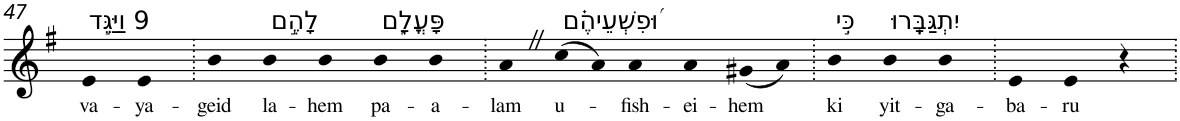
**kern	**text
*part1	*part1
*staff1	*staff1
*I"Piano	*
*I'Pno	*
!!LO:PB:g=z
*clefG2	*
*k[f#]	*
*G:	*
=47	=47
!LO:TX:a:t=9 וַיַּגֵּ֣ד	!
!	!LO:LY:b
4e	va-
!	!LO:LY:b
4e	-ya-
=48.	=48.
!	!LO:LY:b
4b	-geid
!LO:TX:a:t=לָהֶ֣ם	!
!	!LO:LY:b
4b	la-
!	!LO:LY:b
4b	-hem
!LO:TX:a:t=פָּעֳלָ֑ם	!
!	!LO:LY:b
4b	pa-
!	!LO:LY:b
4b	-a-
=49.	=49.
!	!LO:LY:b
4aZ	-lam
!LO:TX:a:t=וּ֝פִשְׁעֵיהֶ֗ם	!
!	!LO:LY:b
(8cc	u-
8a)	.
!	!LO:LY:b
4a	-fish-
!	!LO:LY:b
4a	-ei-
!	!LO:LY:b
(8g#X	-hem
8a)	.
=50.	=50.
!LO:TX:a:t=כִּ֣י	!
!	!LO:LY:b
4b	ki
!LO:TX:a:t=יִתְגַּבָּֽרוּ	!
!	!LO:LY:b
4b	yit-
!	!LO:LY:b
4b	-ga-
=51.	=51.
!	!LO:LY:b
4e	-ba-
!	!LO:LY:b
4e	-ru
4r	.
=.	=.
*-	*-
